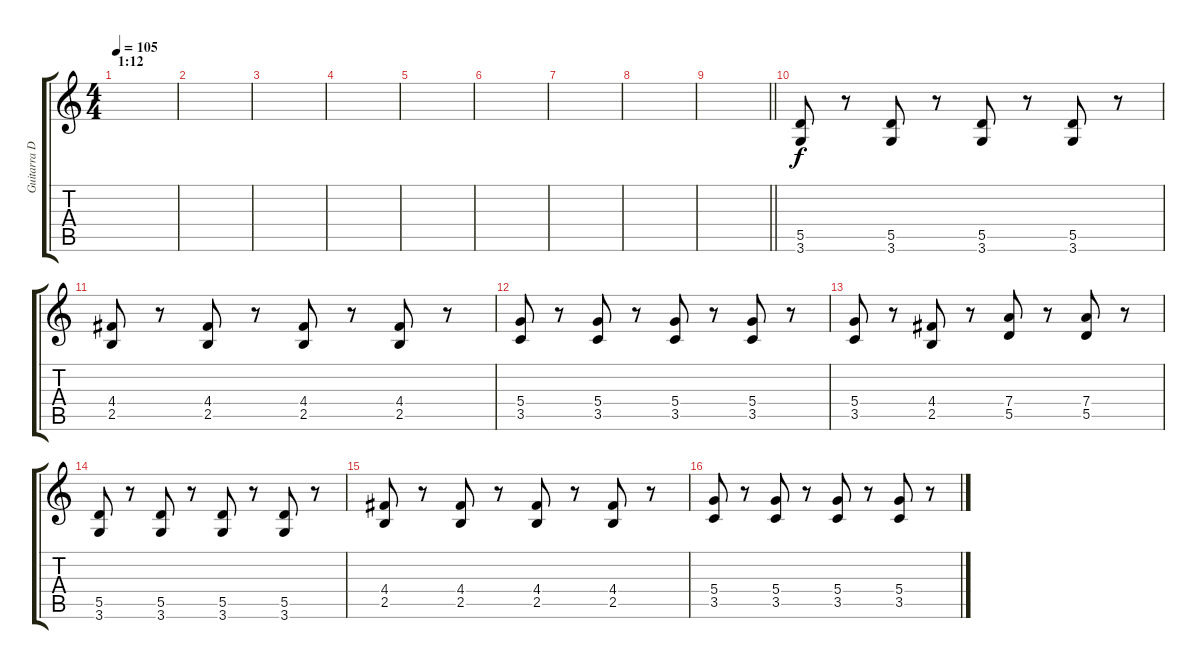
\track ("Guitarra Distorción" "Guitarra D") {instrument distortionguitar}
\staff {score tabs}
\tuning (E4 B3 G3 D3 A2 E2) {hide}
\ts (4 4)
\section ("" "1:12")
\tempo 105
\clef g2
\ks c
|
|
|
|
|
|
|
|
\barLineRight lightlight
|
(5.5 3.6).8 r.8 (5.5 3.6).8 r.8 (5.5 3.6).8 r.8 (5.5 3.6).8 r.8 |
(4.4 2.5).8 r.8 (4.4 2.5).8 r.8 (4.4 2.5).8 r.8 (4.4 2.5).8 r.8 |
(5.4 3.5).8 r.8 (5.4 3.5).8 r.8 (5.4 3.5).8 r.8 (5.4 3.5).8 r.8 |
(5.4 3.5).8 r.8 (4.4 2.5).8 r.8 (7.4 5.5).8 r.8 (7.4 5.5).8 r.8 |
(5.5 3.6).8 r.8 (5.5 3.6).8 r.8 (5.5 3.6).8 r.8 (5.5 3.6).8 r.8 |
(4.4 2.5).8 r.8 (4.4 2.5).8 r.8 (4.4 2.5).8 r.8 (4.4 2.5).8 r.8 |
(5.4 3.5).8 r.8 (5.4 3.5).8 r.8 (5.4 3.5).8 r.8 (5.4 3.5).8 r.8
